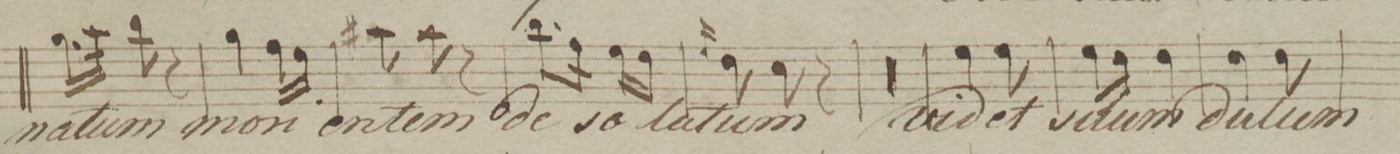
**kern	**text	**dynam
*I"Cant!	*	*
*clefC1	*	*
*k[b-e-]	*	*
*M3/8	*	*
16.ee-\LL	na-	.
32ff\JJk	.	.
8gg\	-tum	.
8r	.	.
=141	=141	=141
4ee-\	mo-	.
16dd\LL	-ri-	.
16cc\JJ	.	.
=142	=142	=142
8ff#X\	-en-	.
8ff#\	-tem	.
8r	.	.
=143	=143	=143
8.gg\L	de-	.
16dd\Jk	.	.
16cc\LL	-so-	.
16b-\JJ	.	.
=144	=144	=144
16qqcc/	.	.
8b-\	-la-	.
8a\	-tum	.
8r	.	.
=145	=145	=145
1.r	.	.
=146	=146	=146
=147	=147	=147
=148	=148	=148
=149	=149	=149
4cc\	vi-	.
8cc\	-det	.
=150	=150	=150
16cc\LL	su-	.
16b-\JJ	.	.
4b-\	-um	.
=151	=151	=151
4b-\	dul-	.
8b-\	-cem	.
=152	=152	=152
*-	*-	*-
